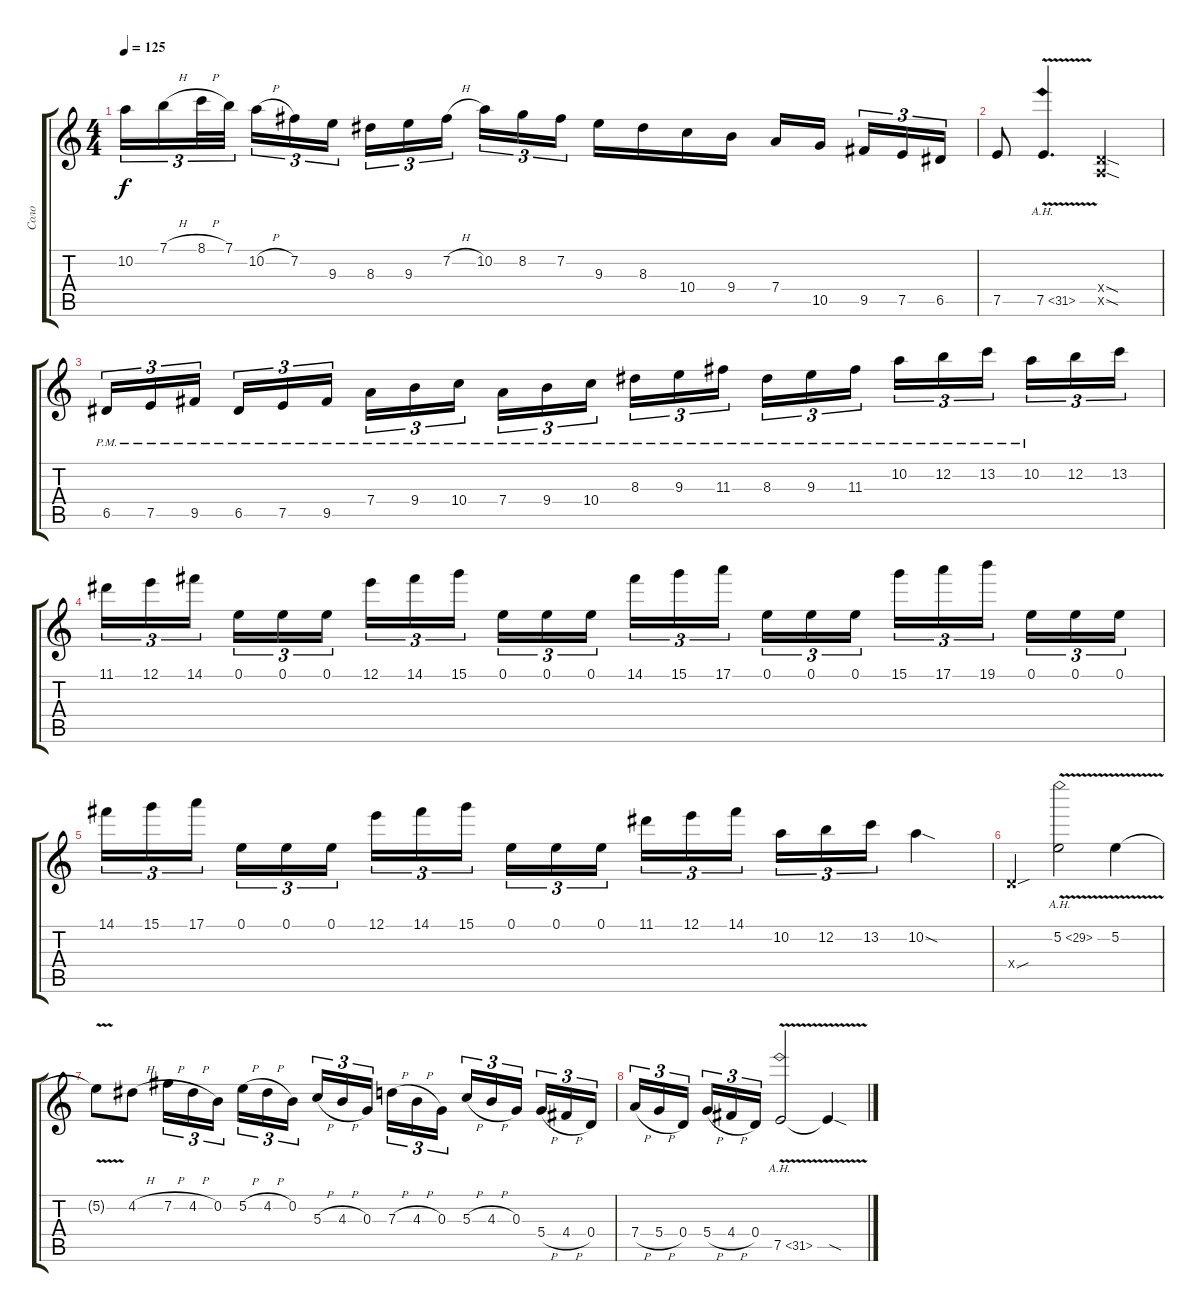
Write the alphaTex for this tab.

\track ("Соло" "Соло") {instrument acousticguitarsteel}
\staff {score tabs}
\tuning (E4 B3 G3 D3 A2 E2) {hide}
\ts (4 4)
\tempo 125
\clef g2
\ks c
10.2.16{tu (3 2) dy f} 7.1{h}.16{tu (3 2)} 8.1{h}.32{tu (3 2)} 7.1.32{tu (3 2) beam splitsecondary} 10.2{h}.16{tu (3 2)} 7.2.16{tu (3 2)} 9.3.16{tu (3 2)} 8.3.16{tu (3 2)} 9.3.16{tu (3 2)} 7.2{h}.16{tu (3 2) beam splitsecondary} 10.2.16{tu (3 2)} 8.2.16{tu (3 2)} 7.2.16{tu (3 2)} 9.3.16 8.3.16 10.4.16 9.4.16 7.4.16 10.5.16{beam splitsecondary} 9.5.16{tu (3 2)} 7.5.16{tu (3 2)} 6.5.16{tu (3 2)} |
7.5.8 7.5{ah 24 v}.4{d} (0.4{sod x} 0.5{sod x}).2 |
6.5{pm}.16{tu (3 2)} 7.5{pm}.16{tu (3 2)} 9.5{pm}.16{tu (3 2) beam splitsecondary} 6.5{pm}.16{tu (3 2)} 7.5{pm}.16{tu (3 2)} 9.5{pm}.16{tu (3 2)} 7.4{pm}.16{tu (3 2)} 9.4{pm}.16{tu (3 2)} 10.4{pm}.16{tu (3 2) beam splitsecondary} 7.4{pm}.16{tu (3 2)} 9.4{pm}.16{tu (3 2)} 10.4{pm}.16{tu (3 2)} 8.3{pm}.16{tu (3 2)} 9.3{pm}.16{tu (3 2)} 11.3{pm}.16{tu (3 2) beam splitsecondary} 8.3{pm}.16{tu (3 2)} 9.3{pm}.16{tu (3 2)} 11.3{pm}.16{tu (3 2)} 10.2{pm}.16{tu (3 2)} 12.2{pm}.16{tu (3 2)} 13.2{pm}.16{tu (3 2) beam splitsecondary} 10.2{pm}.16{tu (3 2)} 12.2.16{tu (3 2)} 13.2.16{tu (3 2)} |
11.1.16{tu (3 2)} 12.1.16{tu (3 2)} 14.1.16{tu (3 2) beam splitsecondary} 0.1.16{tu (3 2)} 0.1.16{tu (3 2)} 0.1.16{tu (3 2)} 12.1.16{tu (3 2)} 14.1.16{tu (3 2)} 15.1.16{tu (3 2) beam splitsecondary} 0.1.16{tu (3 2)} 0.1.16{tu (3 2)} 0.1.16{tu (3 2)} 14.1.16{tu (3 2)} 15.1.16{tu (3 2)} 17.1.16{tu (3 2) beam splitsecondary} 0.1.16{tu (3 2)} 0.1.16{tu (3 2)} 0.1.16{tu (3 2)} 15.1.16{tu (3 2)} 17.1.16{tu (3 2)} 19.1.16{tu (3 2) beam splitsecondary} 0.1.16{tu (3 2)} 0.1.16{tu (3 2)} 0.1.16{tu (3 2)} |
14.1.16{tu (3 2)} 15.1.16{tu (3 2)} 17.1.16{tu (3 2) beam splitsecondary} 0.1.16{tu (3 2)} 0.1.16{tu (3 2)} 0.1.16{tu (3 2)} 12.1.16{tu (3 2)} 14.1.16{tu (3 2)} 15.1.16{tu (3 2) beam splitsecondary} 0.1.16{tu (3 2)} 0.1.16{tu (3 2)} 0.1.16{tu (3 2)} 11.1.16{tu (3 2)} 12.1.16{tu (3 2)} 14.1.16{tu (3 2) beam splitsecondary} 10.2.16{tu (3 2)} 12.2.16{tu (3 2)} 13.2.16{tu (3 2)} 10.2{sod}.4 |
0.4{sou x}.4 5.2{ah 24 v}.2 5.2{v}.4 |
5.2{t}.8 4.2{h}.8 7.2{h}.16{tu (3 2)} 4.2{h}.16{tu (3 2)} 0.2.16{tu (3 2) beam splitsecondary} 5.2{h}.16{tu (3 2)} 4.2{h}.16{tu (3 2)} 0.2.16{tu (3 2)} 5.3{h}.16{tu (3 2)} 4.3{h}.16{tu (3 2)} 0.3.16{tu (3 2) beam splitsecondary} 7.3{h}.16{tu (3 2)} 4.3{h}.16{tu (3 2)} 0.3.16{tu (3 2)} 5.3{h}.16{tu (3 2)} 4.3{h}.16{tu (3 2)} 0.3.16{tu (3 2) beam splitsecondary} 5.4{h}.16{tu (3 2)} 4.4{h}.16{tu (3 2)} 0.4.16{tu (3 2)} |
7.4{h}.16{tu (3 2)} 5.4{h}.16{tu (3 2)} 0.4.16{tu (3 2) beam splitsecondary} 5.4{h}.16{tu (3 2)} 4.4{h}.16{tu (3 2)} 0.4.16{tu (3 2)} 7.5{ah 24 v}.2 7.5{sod t}.4
